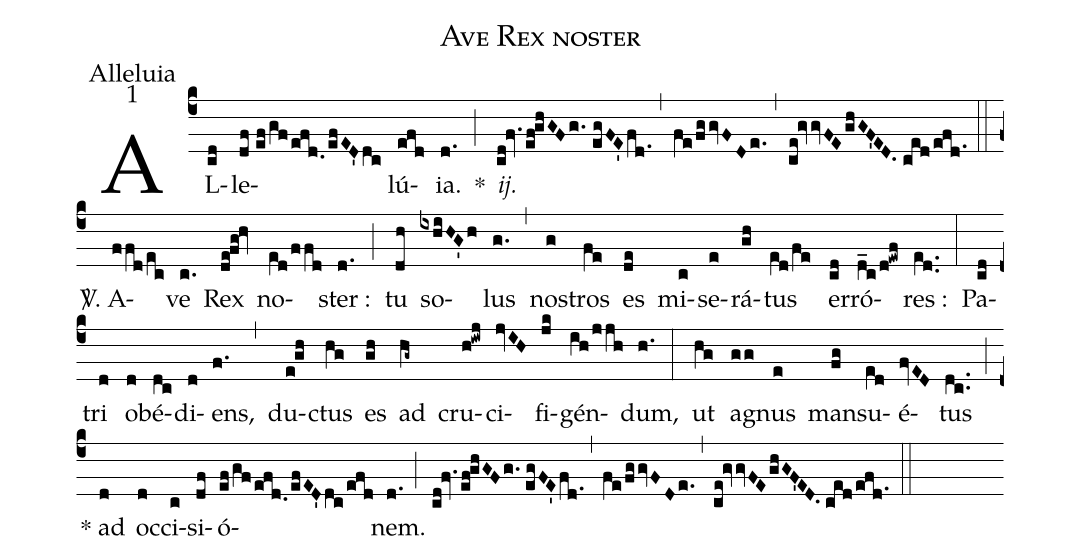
name:Ave Rex noster;
office-part:Alleluia;
mode:1;
%%
(c4) AL(cd)le(df//ef/gfefd./efED'dc)lú(efd){ia}.(d.) *(;) <i>ij.</i>(cd!fv.ef!ghGFg.//egFE'fd.) (,) (fe/fggvFDe.) (,) (ce!gvvFEghGF'ED.//ced/efd.1) (::) <sp>V/</sp>. A(ffd/ec)ve(c.) Rex(de!fg!hv) no(e[ll:1]d/ffd)ster :(d.) (;) tu(dh) so(ixhiHG'h)lus(g.) (,) no(g)stros(fe) es(de) mi(c)se(e)rá(gh)tus(e[ll:1]d/fe) er(cd)ró(d_c/d!ewf)res :(e[ll:1]d..) (:) Pa(cd)tri(d) ob(d)é(dc)di(d)ens,(f.) (,) du(e!gh)ctus(hg) es(gh) ad(hg~) cru(h!iwj)ci(jvIH)fi(jk)gén(ih/jjh)dum,(h.) (:) ut(hg) a(gg)gnus(e) man(fg)su(e[ll:1]d)é(fvED)tus(dc..) (;) * ad(d) oc(d)ci(c)si(df)ó(ef/gfefd./efED'dc/efd)nem.(d.) (;) (cd!fv.ef!ghGFg.//egFE'fd.) (,) (fe/fggvFDe.) (,) (ce!gvvFEghGF'ED.//ced/efd.1) (::)
